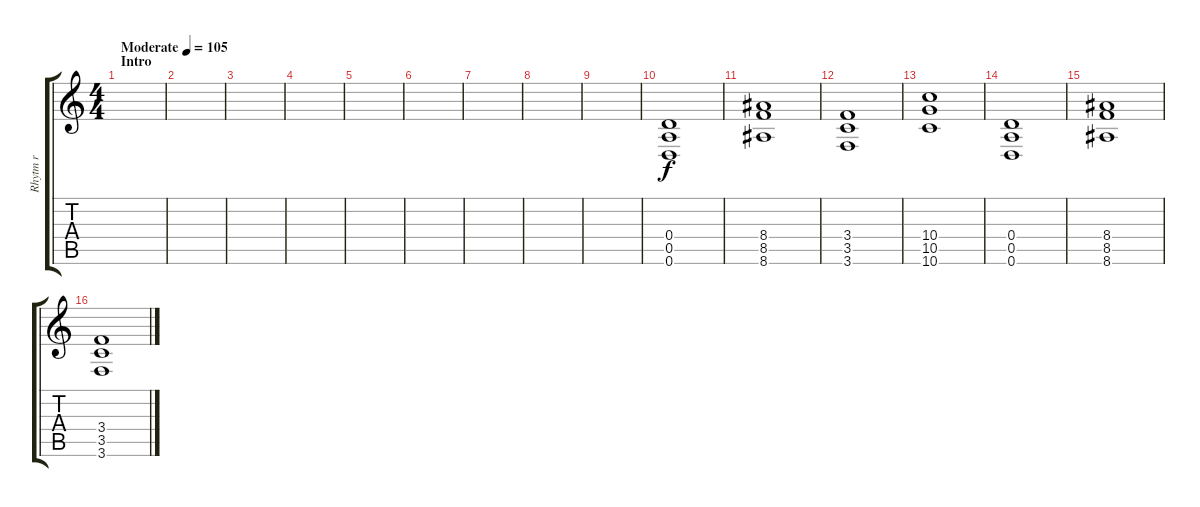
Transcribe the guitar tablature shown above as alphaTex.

\track ("Rhytm r" "Rhytm r") {instrument distortionguitar}
\staff {score tabs}
\tuning (E4 B3 G3 D3 A2 D2) {hide}
\ts (4 4)
\section ("" "Intro")
\tempo (105 "Moderate")
\clef g2
\ks c
|
|
|
|
|
|
|
|
|
(0.4 0.5 0.6).1 |
(8.4 8.5 8.6).1 |
(3.4 3.5 3.6).1 |
(10.4 10.5 10.6).1 |
(0.4 0.5 0.6).1 |
(8.4 8.5 8.6).1 |
(3.4 3.5 3.6).1
